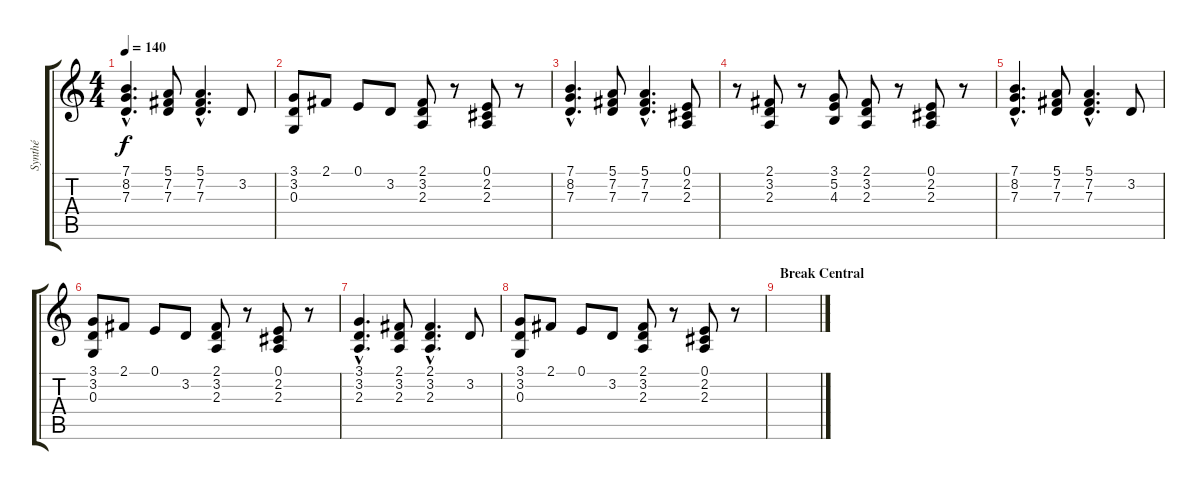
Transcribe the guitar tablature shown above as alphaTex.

\track ("Synthé" "Synthé") {instrument lead2sawtooth}
\staff {score tabs}
\tuning (E4 B3 G3 D3 A2 E2) {hide}
\ts (4 4)
\tempo 140
\clef g2
\ks c
(7.1{hac} 8.2{hac} 7.3{hac}).4{d dy f} (5.1 7.2 7.3).8 (5.1{hac} 7.2{hac} 7.3{hac}).4{d} 3.2.8 |
(3.1 3.2 0.3).8 2.1.8 0.1.8 3.2.8 (2.1 3.2 2.3).8 r.8 (0.1 2.2 2.3).8 r.8 |
(7.1{hac} 8.2{hac} 7.3{hac}).4{d} (5.1 7.2 7.3).8 (5.1{hac} 7.2{hac} 7.3{hac}).4{d} (0.1 2.2 2.3).8 |
r.8 (2.1 3.2 2.3).8 r.8 (3.1 5.2 4.3).8 (2.1 3.2 2.3).8 r.8 (0.1 2.2 2.3).8 r.8 |
(7.1{hac} 8.2{hac} 7.3{hac}).4{d} (5.1 7.2 7.3).8 (5.1{hac} 7.2{hac} 7.3{hac}).4{d} 3.2.8 |
(3.1 3.2 0.3).8 2.1.8 0.1.8 3.2.8 (2.1 3.2 2.3).8 r.8 (0.1 2.2 2.3).8 r.8 |
(3.1{hac} 3.2{hac} 2.3{hac}).4{d} (2.1 3.2 2.3).8 (2.1{hac} 3.2{hac} 2.3{hac}).4{d} 3.2.8 |
(3.1 3.2 0.3).8 2.1.8 0.1.8 3.2.8 (2.1 3.2 2.3).8 r.8 (0.1 2.2 2.3).8 r.8 |
\section ("" "Break Central")
